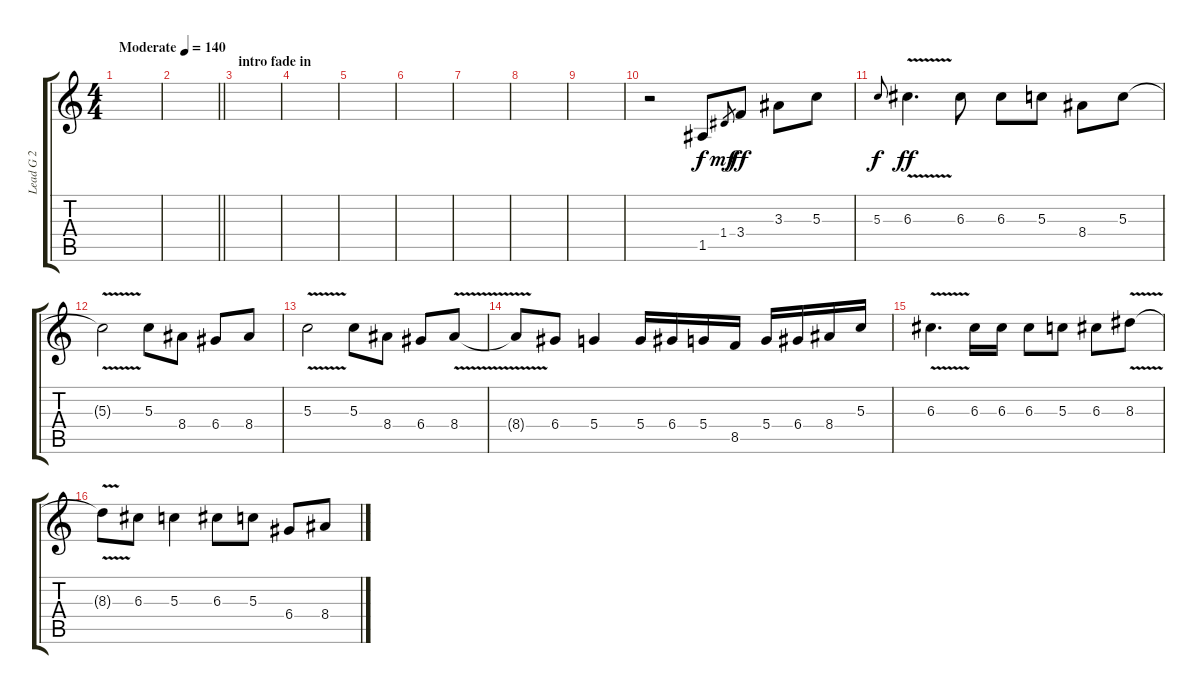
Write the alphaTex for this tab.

\track ("Lead G 2" "Lead G 2") {instrument distortionguitar}
\staff {score tabs}
\tuning (E4 B3 G3 D3 A2 D2) {hide}
\ts (4 4)
\tempo (140 "Moderate")
\clef g2
\ks c
|
\barLineRight lightlight
|
\section ("" "intro fade in")
|
|
|
|
|
|
|
r.2 1.5.8 1.4.8{gr dy mf} 3.4.8{dy ff} 3.3.8 5.3.8 |
5.3.8{gr onbeat dy f} 6.3{v}.4{d dy ff} 6.3.8 6.3.8 5.3.8 8.4.8 5.3.8 |
5.3{v t}.2 5.3.8 8.4.8 6.4.8 8.4.8 |
5.3{v}.2 5.3.8 8.4.8 6.4.8 8.4{v}.8 |
8.4{t}.8 6.4.8 5.4.4 5.4.16 6.4.16 5.4.16 8.5.16 5.4.16 6.4.16 8.4.16 5.3.16 |
6.3{v}.4{d} 6.3.16 6.3.16 6.3.8 5.3.8 6.3.8 8.3{v}.8 |
8.3{t}.8 6.3.8 5.3.4 6.3.8 5.3.8 6.4.8 8.4.8
